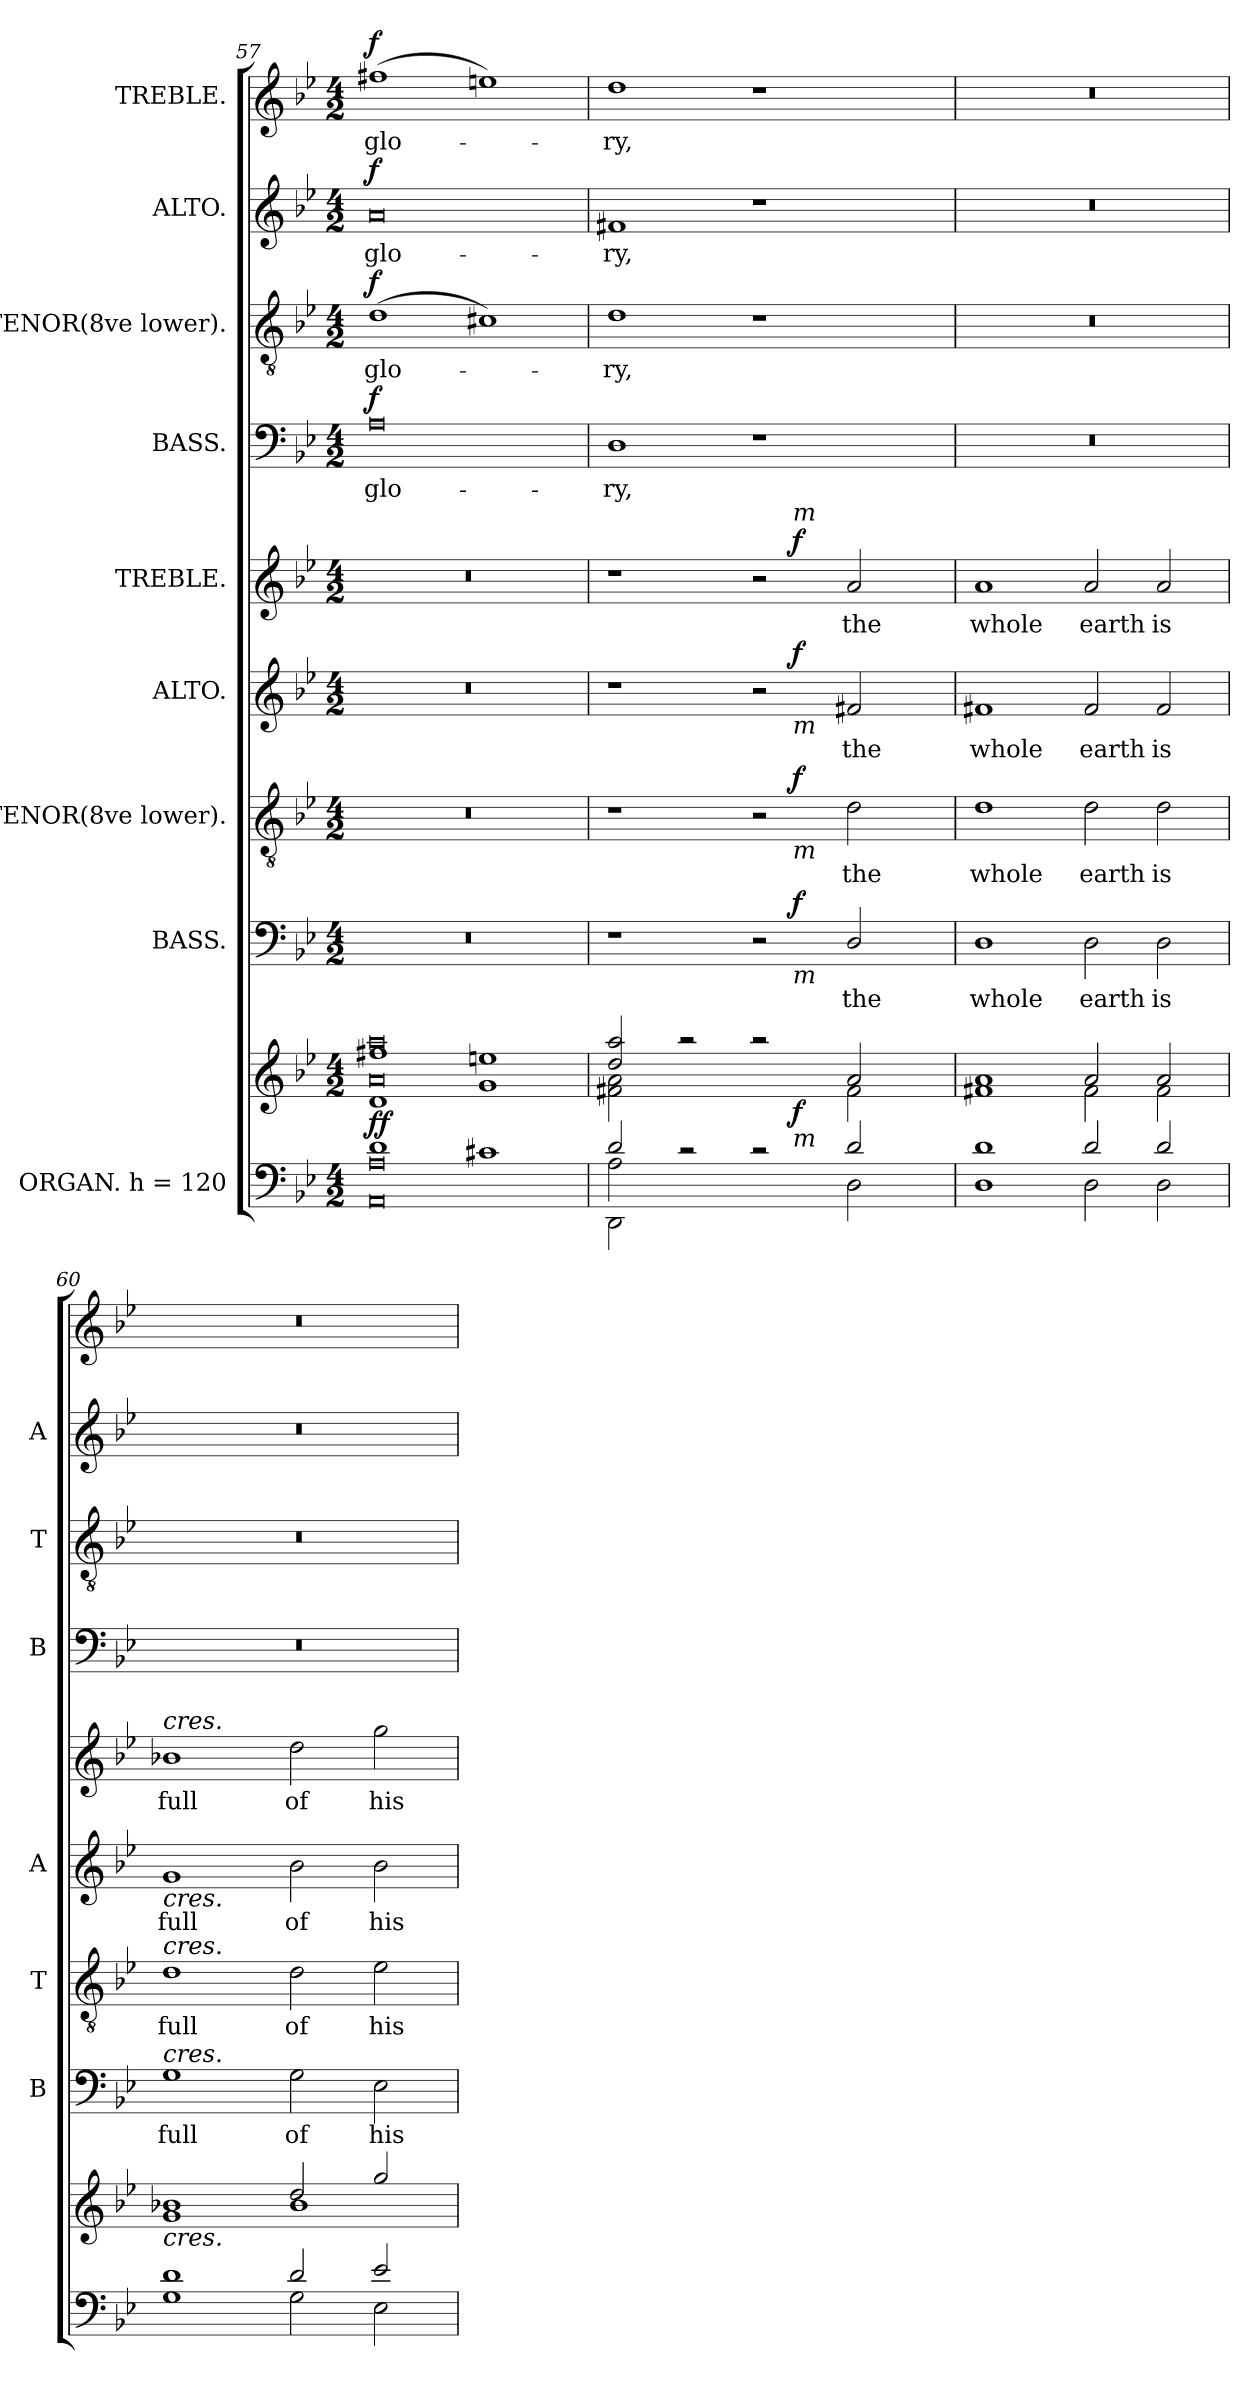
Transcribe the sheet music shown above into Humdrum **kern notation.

**kern	**kern	**dynam	**kern	**text	**dynam	**kern	**text	**dynam	**kern	**text	**dynam	**kern	**text	**dynam	**kern	**text	**dynam	**kern	**text	**dynam	**kern	**text	**dynam	**kern	**text	**dynam
*part9	*part9	*part9	*part8	*part8	*part8	*part7	*part7	*part7	*part6	*part6	*part6	*part5	*part5	*part5	*part4	*part4	*part4	*part3	*part3	*part3	*part2	*part2	*part2	*part1	*part1	*part1
*staff10	*staff9	*staff9/10	*staff8	*staff8	*staff8	*staff7	*staff7	*staff7	*staff6	*staff6	*staff6	*staff5	*staff5	*staff5	*staff4	*staff4	*staff4	*staff3	*staff3	*staff3	*staff2	*staff2	*staff2	*staff1	*staff1	*staff1
*I"ORGAN.  h = 120	*	*	*I"BASS.	*	*	*I"TENOR(8ve lower).	*	*	*I"ALTO.	*	*	*I"TREBLE.	*	*	*I"BASS.	*	*	*I"TENOR(8ve lower).	*	*	*I"ALTO.	*	*	*I"TREBLE.	*	*
*	*	*	*I'B	*	*	*I'T	*	*	*I'A	*	*	*	*	*	*I'B	*	*	*I'T	*	*	*I'A	*	*	*	*	*
*clefF4	*clefG2	*	*clefF4	*	*	*clefGv2	*	*	*clefG2	*	*	*clefG2	*	*	*clefF4	*	*	*clefGv2	*	*	*clefG2	*	*	*clefG2	*	*
*	*	*	*	*	*	*ITrd7c12	*	*	*	*	*	*	*	*	*	*	*	*ITrd7c12	*	*	*	*	*	*	*	*
*k[b-e-]	*k[b-e-]	*	*k[b-e-]	*	*	*k[b-e-]	*	*	*k[b-e-]	*	*	*k[b-e-]	*	*	*k[b-e-]	*	*	*k[b-e-]	*	*	*k[b-e-]	*	*	*k[b-e-]	*	*
*g:	*g:	*	*g:	*	*	*g:	*	*	*g:	*	*	*g:	*	*	*g:	*	*	*g:	*	*	*g:	*	*	*g:	*	*
*M4/2	*M4/2	*	*M4/2	*	*	*M4/2	*	*	*M4/2	*	*	*M4/2	*	*	*M4/2	*	*	*M4/2	*	*	*M4/2	*	*	*M4/2	*	*
=57	=57	=57	=57	=57	=57	=57	=57	=57	=57	=57	=57	=57	=57	=57	=57	=57	=57	=57	=57	=57	=57	=57	=57	=57	=57	=57
*^	*^	*	*	*	*	*	*	*	*	*	*	*	*	*	*	*	*	*	*	*	*	*	*	*	*	*
!	!	!	!	!LO:DY:a=2	!LO:N:vis=1	!	!	!LO:N:vis=1	!	!	!LO:N:vis=1	!	!	!LO:N:vis=1	!	!	!	!LO:LY:b	!LO:DY:b	!	!LO:LY:b	!LO:DY:b	!	!LO:LY:b	!LO:DY:b	!	!LO:LY:b	!LO:DY:b
1d	0AA 0A	0a 0aa	1d 1ff#X	ff	0r	.	.	0r	.	.	0r	.	.	0r	.	.	0A	glo-	f	(>1D	glo-	f	0a	glo-	f	(>1ff#X	glo-	f
1c#X	.	.	1g 1een	.	.	.	.	.	.	.	.	.	.	.	.	.	.	.	.	1C#X)	.	.	.	.	.	1een)	.	.
=58	=58	=58	=58	=58	=58	=58	=58	=58	=58	=58	=58	=58	=58	=58	=58	=58	=58	=58	=58	=58	=58	=58	=58	=58	=58	=58	=58	=58
*	*^	*	*	*	*	*	*	*	*	*	*	*	*	*	*	*	*	*	*	*	*	*	*	*	*	*	*	*
!	!	!	!	!	!	!	!	!	!	!	!	!	!	!	!	!	!	!	!LO:LY:b	!	!	!LO:LY:b	!	!	!LO:LY:b	!	!	!LO:LY:b	!
*	*	*	*	*^	*	*^	*	*	*^	*	*	*^	*	*	*^	*	*	*	*	*	*	*	*	*	*	*	*	*	*
2d/	2DD\	2A\	2dd/ 2aa/	2f#X\ 2a\	1ryy	.	1r	1ryy	.	.	1r	1ryy	.	.	1r	1ryy	.	.	1r	1ryy	.	.	1D	-ry,	.	1D	-ry,	.	1f#X	-ry,	.	1dd	-ry,	.
2rc	2ryy	2ryy	2raa	2ryy	.	.	.	.	.	.	.	.	.	.	.	.	.	.	.	.	.	.	.	.	.	.	.	.	.	.	.	.	.	.
2rc	1ryy	2ryy	2raa	2ryy	8.ryy	.	2r	8.ryy	.	.	2r	8.ryy	.	.	2r	8.ryy	.	.	2r	8.ryy	.	.	1r	.	.	1r	.	.	1r	.	.	1r	.	.
!	!	!	!	!	!	!	!	!	!	!	!	!	!	!	!	!	!	!	!	!LO:TX:a:i:t=m	!	!	!	!	!	!	!	!	!	!	!	!	!	!
!	!	!	!	!	!	!	!	!	!	!	!	!	!	!	!	!LO:TX:b:i:t=m	!	!	!	!	!	!	!	!	!	!	!	!	!	!	!	!	!	!
!	!	!	!	!	!	!	!	!	!	!	!	!LO:TX:b:i:t=m	!	!	!	!	!	!	!	!	!	!	!	!	!	!	!	!	!	!	!	!	!	!
!	!	!	!	!	!	!	!	!LO:TX:b:i:t=m	!	!	!	!	!	!	!	!	!	!	!	!	!	!	!	!	!	!	!	!	!	!	!	!	!	!
!	!	!	!	!	!LO:TX:b:i:t=m	!	!	!	!	!	!	!	!	!	!	!	!	!	!	!	!	!	!	!	!	!	!	!	!	!	!	!	!	!
!	!	!	!	!	!	!LO:DY:b	!	!	!	!LO:DY:b	!	!	!	!LO:DY:b	!	!	!	!LO:DY:b	!	!	!	!LO:DY:a	!	!	!	!	!	!	!	!	!	!	!	!
.	.	.	.	.	2ryy	f	.	2ryy	.	f	.	2ryy	.	f	.	2ryy	.	f	.	2ryy	.	f	.	.	.	.	.	.	.	.	.	.	.	.
!	!	!	!	!	!	!	!	!	!LO:LY:b	!	!	!	!LO:LY:b	!	!	!	!LO:LY:b	!	!	!	!LO:LY:b	!	!	!	!	!	!	!	!	!	!	!	!	!
2d/	.	2D\	2a/	2f#\	.	.	2D/	.	the	.	2D\	.	the	.	2f#X/	.	the	.	2a/	.	the	.	.	.	.	.	.	.	.	.	.	.	.	.
.	.	.	.	.	4ryy	.	.	4ryy	.	.	.	4ryy	.	.	.	4ryy	.	.	.	4ryy	.	.	.	.	.	.	.	.	.	.	.	.	.	.
.	.	.	.	.	16ryy	.	.	16ryy	.	.	.	16ryy	.	.	.	16ryy	.	.	.	16ryy	.	.	.	.	.	.	.	.	.	.	.	.	.	.
!!LO:PB:g=z
=59	=59	=59	=59	=59	=59	=59	=59	=59	=59	=59	=59	=59	=59	=59	=59	=59	=59	=59	=59	=59	=59	=59	=59	=59	=59	=59	=59	=59	=59	=59	=59	=59	=59	=59
!	!	!	!	!	!	!	!	!	!LO:LY:b	!	!	!	!LO:LY:b	!	!	!	!LO:LY:b	!	!	!	!LO:LY:b	!	!LO:N:vis=1	!	!	!LO:N:vis=1	!	!	!LO:N:vis=1	!	!	!LO:N:vis=1	!	!
*	*v	*v	*	*	*	*	*v	*v	*	*	*v	*v	*	*	*v	*v	*	*	*v	*v	*	*	*	*	*	*	*	*	*	*	*	*	*	*
*	*	*	*v	*v	*	*	*	*	*	*	*	*	*	*	*	*	*	*	*	*	*	*	*	*	*	*	*	*	*
1d	1D	1a	1f#X	.	1D	whole	.	1D	whole	.	1f#X	whole	.	1a	whole	.	0r	.	.	0r	.	.	0r	.	.	0r	.	.
!	!	!	!	!	!	!LO:LY:b	!	!	!LO:LY:b	!	!	!LO:LY:b	!	!	!LO:LY:b	!	!	!	!	!	!	!	!	!	!	!	!	!
2d/	2D\	2a/	2f#\	.	2D\	earth	.	2D\	earth	.	2f#/	earth	.	2a/	earth	.	.	.	.	.	.	.	.	.	.	.	.	.
!	!	!	!	!	!	!LO:LY:b	!	!	!LO:LY:b	!	!	!LO:LY:b	!	!	!LO:LY:b	!	!	!	!	!	!	!	!	!	!	!	!	!
2d/	2D\	2a/	2f#\	.	2D\	is	.	2D\	is	.	2f#/	is	.	2a/	is	.	.	.	.	.	.	.	.	.	.	.	.	.
=60	=60	=60	=60	=60	=60	=60	=60	=60	=60	=60	=60	=60	=60	=60	=60	=60	=60	=60	=60	=60	=60	=60	=60	=60	=60	=60	=60	=60
*	*^	*	*	*	*	*	*	*	*	*	*	*	*	*	*	*	*	*	*	*	*	*	*	*	*	*	*	*
!	!	!	!	!	!	!	!	!	!	!	!	!	!	!	!LO:TX:a:i:t=cres.	!	!	!	!	!	!	!	!	!	!	!	!	!	!
!	!	!	!	!	!	!	!	!	!	!	!	!LO:TX:b:i:t=cres.	!	!	!	!	!	!	!	!	!	!	!	!	!	!	!	!	!
!	!	!	!	!	!	!	!	!	!LO:TX:a:i:t=cres.	!	!	!	!	!	!	!	!	!	!	!	!	!	!	!	!	!	!	!	!
!	!	!	!	!	!	!LO:TX:a:i:t=cres.	!	!	!	!	!	!	!	!	!	!	!	!	!	!	!	!	!	!	!	!	!	!	!
!	!	!	!LO:TX:b:i:t=cres.	!	!	!	!	!	!	!	!	!	!	!	!	!	!	!	!	!	!	!	!	!	!	!	!	!	!
!	!	!	!	!	!	!	!LO:LY:b	!	!	!LO:LY:b	!	!	!LO:LY:b	!	!	!LO:LY:b	!	!LO:N:vis=1	!	!	!LO:N:vis=1	!	!	!LO:N:vis=1	!	!	!LO:N:vis=1	!	!
1d	1G	1ryy	1b-X	1g	.	1G	full	.	1D	full	.	1g	full	.	1b-X	full	.	0r	.	.	0r	.	.	0r	.	.	0r	.	.
!	!	!	!	!	!	!	!LO:LY:b	!	!	!LO:LY:b	!	!	!LO:LY:b	!	!	!LO:LY:b	!	!	!	!	!	!	!	!	!	!	!	!	!
2d/	2G\	2ryy	2dd/	1b-	.	2G\	of	.	2D\	of	.	2b-\	of	.	2dd\	of	.	.	.	.	.	.	.	.	.	.	.	.	.
!	!	!	!	!	!	!	!LO:LY:b	!	!	!LO:LY:b	!	!	!LO:LY:b	!	!	!LO:LY:b	!	!	!	!	!	!	!	!	!	!	!	!	!
2e-/	2E-\	2ryy	2gg/	.	.	2E-\	his	.	2E-\	his	.	2b-\	his	.	2gg\	his	.	.	.	.	.	.	.	.	.	.	.	.	.
*v	*v	*v	*	*	*	*	*	*	*	*	*	*	*	*	*	*	*	*	*	*	*	*	*	*	*	*	*	*	*
*	*v	*v	*	*	*	*	*	*	*	*	*	*	*	*	*	*	*	*	*	*	*	*	*	*	*	*	*
=	=	=	=	=	=	=	=	=	=	=	=	=	=	=	=	=	=	=	=	=	=	=	=	=	=	=
*-	*-	*-	*-	*-	*-	*-	*-	*-	*-	*-	*-	*-	*-	*-	*-	*-	*-	*-	*-	*-	*-	*-	*-	*-	*-	*-
